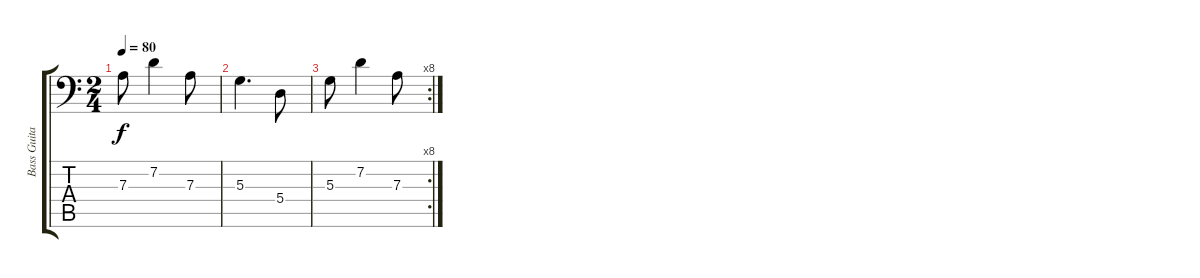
\track ("Bass Guitar" "Bass Guita") {instrument electricbassfinger}
\staff {score tabs}
\tuning (C3 G2 D2 A1 E1 B0) {hide}
\ts (2 4)
\tempo 80
\clef f4
\ks c
7.3.8{dy f} 7.2.4 7.3.8 |
5.3.4{d} 5.4.8 |
\rc 8
5.3.8 7.2.4 7.3.8
